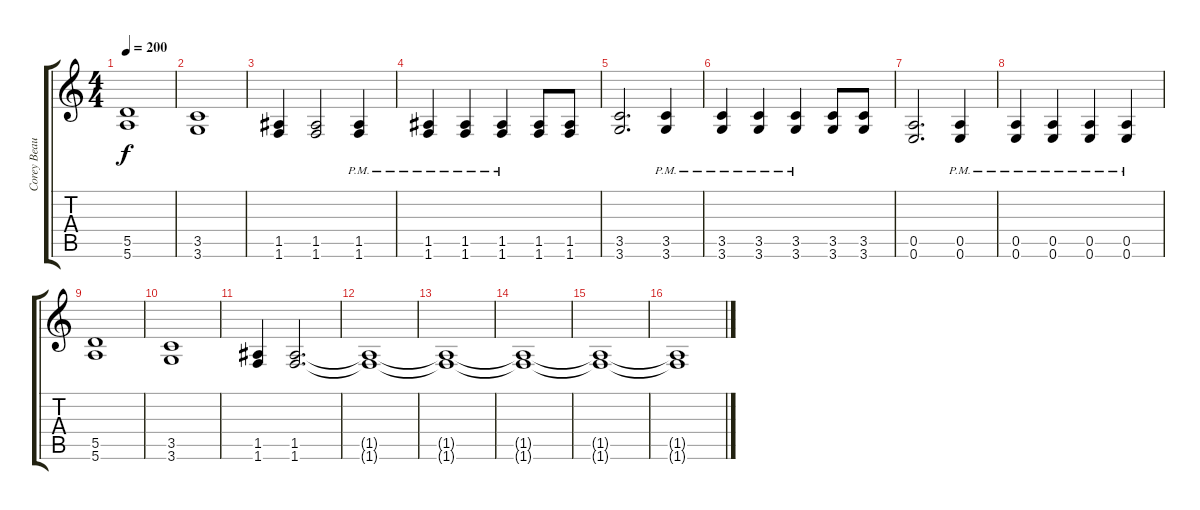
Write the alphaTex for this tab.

\track ("Corey Beaulieu" "Corey Beau") {instrument distortionguitar}
\staff {score tabs}
\tuning (E4 B3 G3 D3 A2 E2) {hide}
\ts (4 4)
\tempo 200
\clef g2
\ks c
(5.5 5.6).1{dy f} |
(3.5 3.6).1 |
(1.5 1.6).4 (1.5 1.6).2 (1.5{pm} 1.6{pm}).4 |
(1.5{pm} 1.6{pm}).4 (1.5{pm} 1.6{pm}).4 (1.5{pm} 1.6{pm}).4 (1.5 1.6).8 (1.5 1.6).8 |
(3.5 3.6).2{d} (3.5{pm} 3.6{pm}).4 |
(3.5{pm} 3.6).4 (3.5{pm} 3.6).4 (3.5{pm} 3.6{pm}).4 (3.5 3.6).8 (3.5 3.6).8 |
(0.5 0.6).2{d} (0.5{pm} 0.6{pm}).4 |
(0.5{pm} 0.6).4 (0.5{pm} 0.6).4 (0.5{pm} 0.6{pm}).4 (0.5{pm} 0.6{pm}).4 |
(5.5 5.6).1 |
(3.5 3.6).1 |
(1.5 1.6).4 (1.5 1.6).2{d} |
(1.5{t} 1.6{t}).1 |
(1.5{t} 1.6{t}).1 |
(1.5{t} 1.6{t}).1 |
(1.5{t} 1.6{t}).1 |
(1.5{t} 1.6{t}).1
